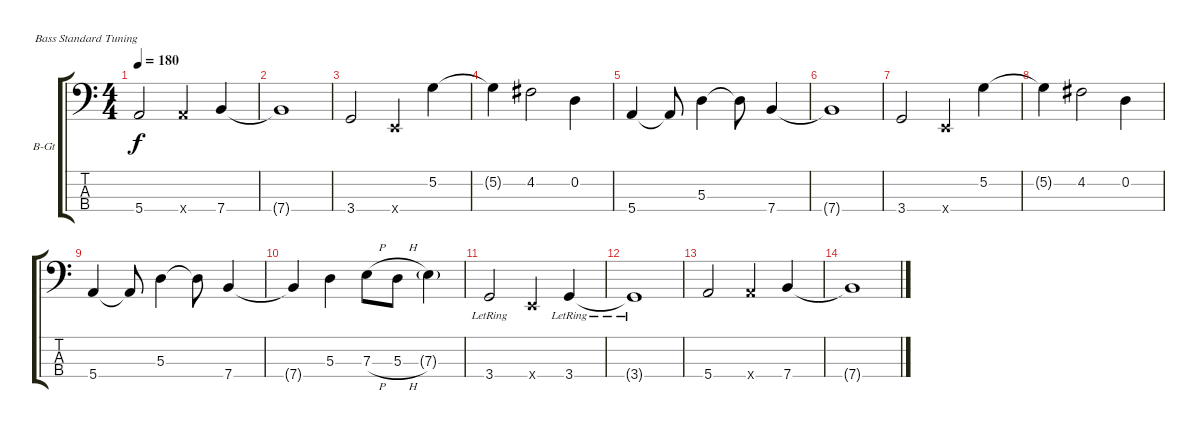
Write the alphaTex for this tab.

\defaultSystemsLayout 4
\bracketExtendMode groupsimilarinstruments
\firstSystemTrackNameOrientation horizontal
\otherSystemsTrackNameOrientation horizontal
\track ("Bass Guitar" "B-Gt") {instrument electricbassfinger}
\staff {score tabs}
\tuning (G2 D2 A1 E1)
\ts (4 4)
\tempo 180
\clef f4
\ks c
5.4.2{dy f} 5.4{x}.4 7.4.4 |
7.4{t}.1 |
3.4.2 0.4{x}.4 5.2.4 |
5.2{t}.4 4.2.2 0.2.4 |
5.4.4 5.4{t}.8 5.3.4 5.3{t}.8 7.4.4 |
7.4{t}.1 |
3.4.2 0.4{x}.4 5.2.4 |
5.2{t}.4 4.2.2 0.2.4 |
5.4.4 5.4{t}.8 5.3.4 5.3{t}.8 7.4.4 |
7.4{t}.4 5.3.4 7.3{h}.8 5.3{h}.8 7.3{g}.4 |
3.4{lr}.2 0.4{x}.4 3.4{lr}.4 |
3.4{lr t}.1 |
5.4.2 5.4{x}.4 7.4.4 |
7.4{t}.1
